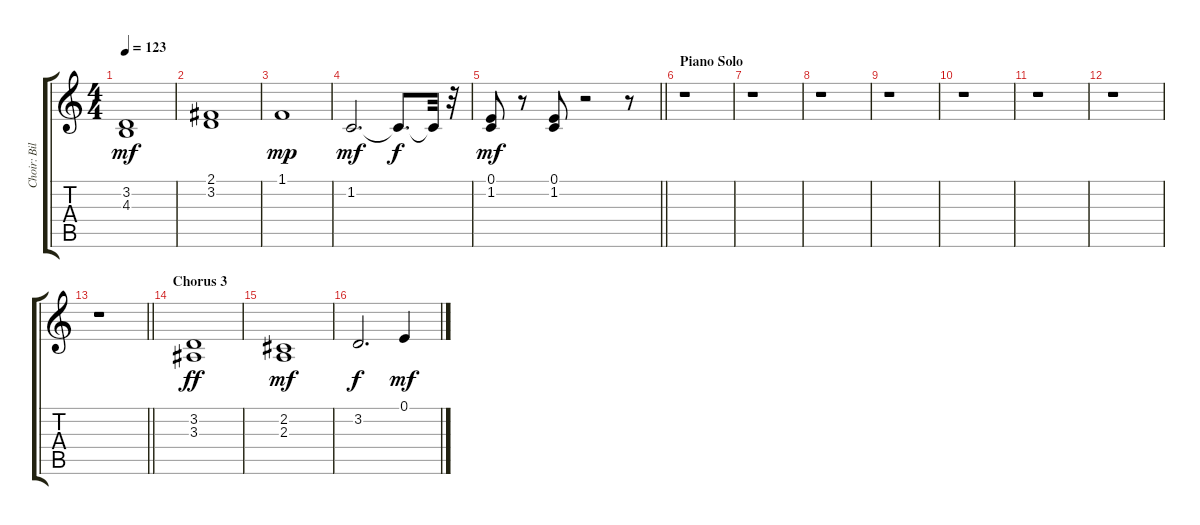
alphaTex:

\track ("Choir: Bill Zampino" "Choir: Bil") {instrument choiraahs}
\staff {score tabs}
\tuning (E4 B3 G3 D3 A2 E2) {hide}
\ts (4 4)
\tempo 123
\clef g2
\ks c
(3.2 4.3).1{dy mf} |
(2.1 3.2).1 |
1.1.1{dy mp} |
1.2.2{d dy mf} 1.2{t}.8{d dy f} 1.2{t}.32 r.32 |
\barLineRight lightlight
(0.1 1.2).8{dy mf} r.8 (0.1 1.2).8 r.2 r.8 |
\section ("" "Piano Solo")
r.1 |
r.1 |
r.1 |
r.1 |
r.1 |
r.1 |
r.1 |
\barLineRight lightlight
r.1 |
\section ("" "Chorus 3")
(3.2 3.3).1{dy ff} |
(2.2 2.3).1{dy mf} |
3.2.2{d dy f} 0.1.4{dy mf}
